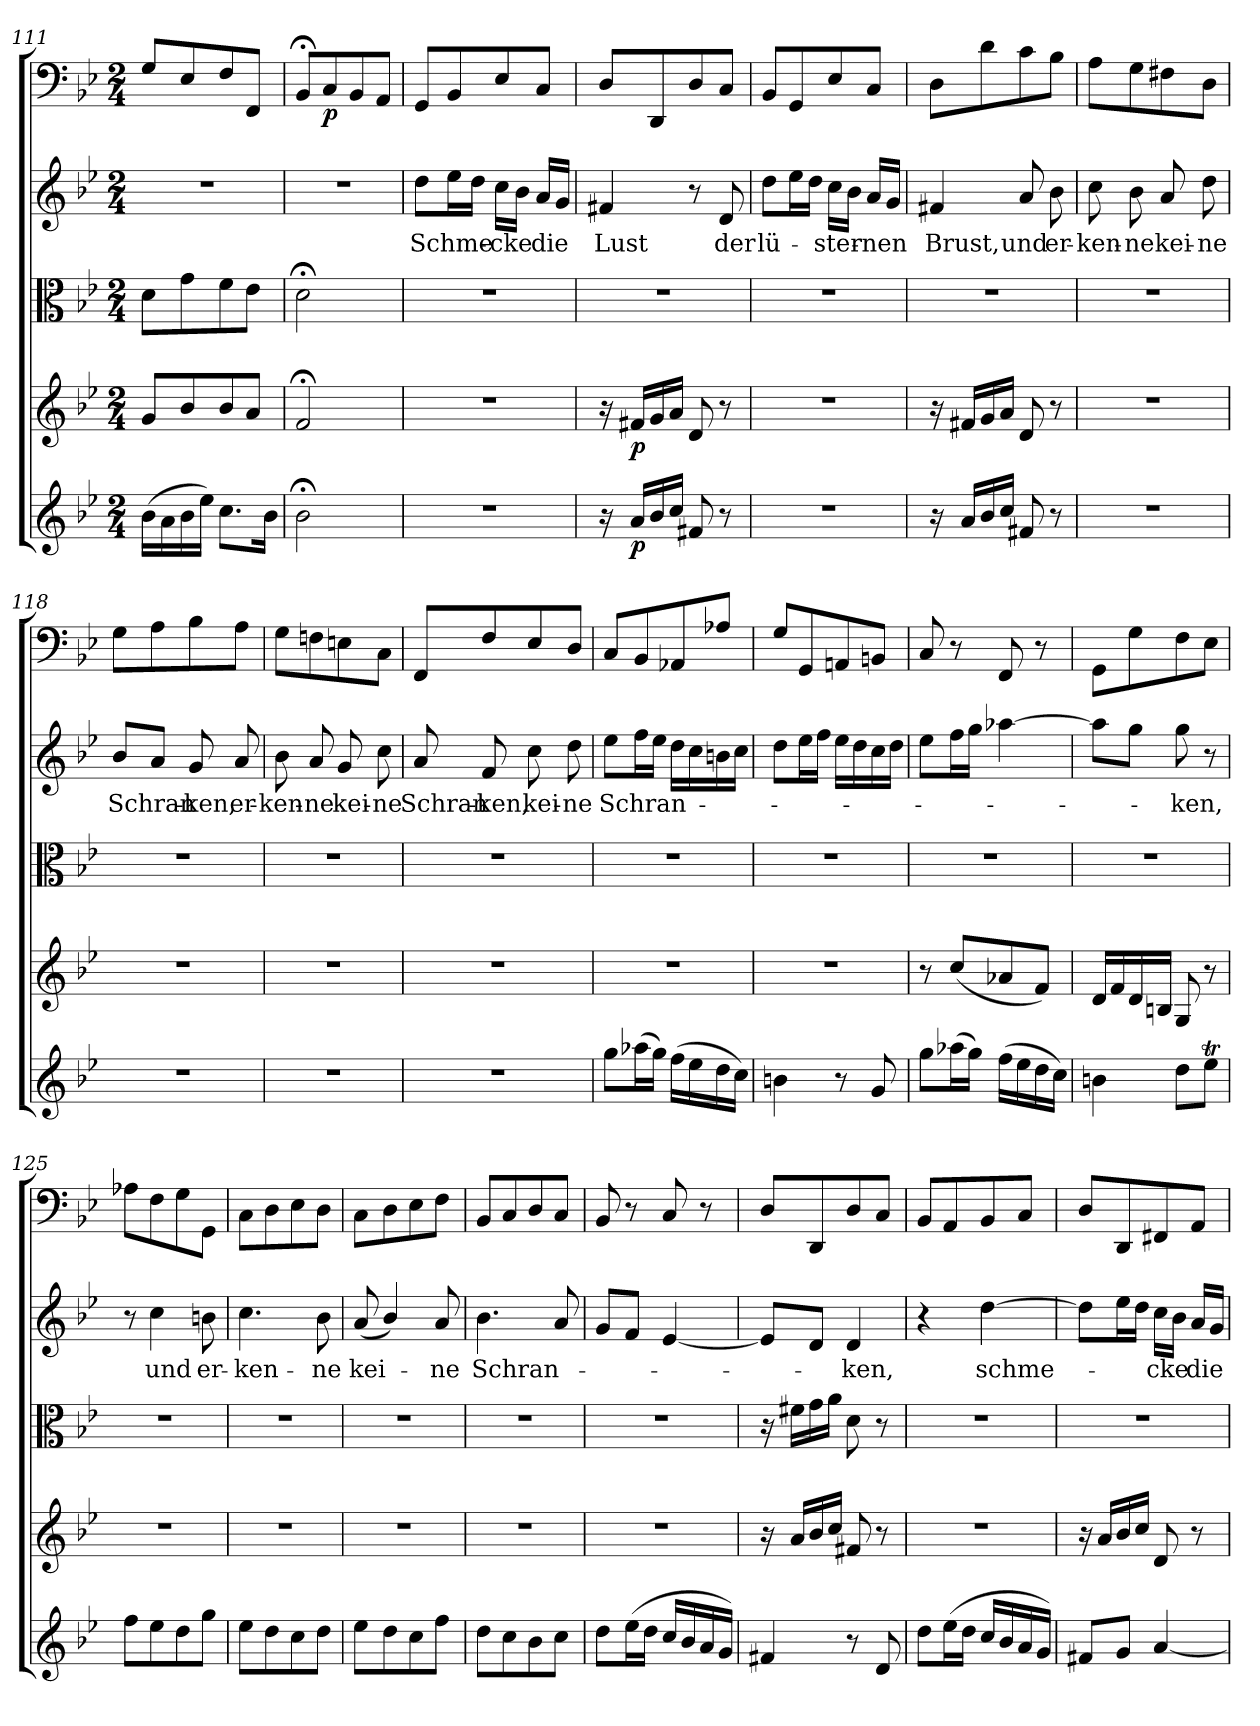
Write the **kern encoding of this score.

**kern	**dynam	**kern	**dynam	**kern	**kern	**text	**kern	**dynam
*part5	*part5	*part4	*part4	*part3	*part2	*part2	*part1	*part1
*staff5	*staff5	*staff4	*staff4	*staff3	*staff2	*staff2	*staff1	*staff1
*clefG2	*	*clefG2	*	*clefC3	*clefG2	*	*clefF4	*
*k[b-e-]	*	*k[b-e-]	*	*k[b-e-]	*k[b-e-]	*	*k[b-e-]	*
*B-:	*	*B-:	*	*B-:	*B-:	*	*B-:	*
*M2/4	*	*M2/4	*	*M2/4	*M2/4	*	*M2/4	*
=111	=111	=111	=111	=111	=111	=111	=111	=111
(16b-\LL	.	8g/L	.	8d\L	2r	.	8G/L	.
16a\	.	.	.	.	.	.	.	.
16b-\	.	8b-/	.	8g\	.	.	8E-/	.
16ee-\JJ)	.	.	.	.	.	.	.	.
8.cc\L	.	8b-/	.	8f\	.	.	8F/	.
.	.	8a/J	.	8e-\J	.	.	8FF/J	.
16b-\Jk	.	.	.	.	.	.	.	.
=112	=112	=112	=112	=112	=112	=112	=112	=112
2b-;<\	.	2f;</	.	2d;<\	2r	.	8BB-;</L	.
.	.	.	.	.	.	.	8C/	p
.	.	.	.	.	.	.	8BB-/	.
.	.	.	.	.	.	.	8AA/J	.
=113	=113	=113	=113	=113	=113	=113	=113	=113
2r	.	2r	.	2r	8dd\L	Schme-	8GG/L	.
.	.	.	.	.	16ee-\L	.	8BB-/	.
.	.	.	.	.	16dd\JJ	.	.	.
.	.	.	.	.	16cc\LL	-cke	8E-/	.
.	.	.	.	.	16b-\JJ	.	.	.
.	.	.	.	.	16a/LL	die	8C/J	.
.	.	.	.	.	16g/JJ	.	.	.
=114	=114	=114	=114	=114	=114	=114	=114	=114
16r	.	16r	.	2r	4f#X/	Lust	8D/L	.
16a/LL	p	16f#X/LL	p	.	.	.	.	.
16b-/	.	16g/	.	.	.	.	8DD/	.
16cc/JJ	.	16a/JJ	.	.	.	.	.	.
8f#X/	.	8d/	.	.	8r	.	8D/	.
8r	.	8r	.	.	8d/	der	8C/J	.
=115	=115	=115	=115	=115	=115	=115	=115	=115
2r	.	2r	.	2r	8dd\L	lü-	8BB-/L	.
.	.	.	.	.	16ee-\L	.	8GG/	.
.	.	.	.	.	16dd\JJ	.	.	.
.	.	.	.	.	16cc\LL	-ster-	8E-/	.
.	.	.	.	.	16b-\JJ	.	.	.
.	.	.	.	.	16a/LL	-nen	8C/J	.
.	.	.	.	.	16g/JJ	.	.	.
=116	=116	=116	=116	=116	=116	=116	=116	=116
16r	.	16r	.	2r	4f#X/	Brust,	8D\L	.
16a/LL	.	16f#X/LL	.	.	.	.	.	.
16b-/	.	16g/	.	.	.	.	8d\	.
16cc/JJ	.	16a/JJ	.	.	.	.	.	.
8f#X/	.	8d/	.	.	8a/	und	8c\	.
8r	.	8r	.	.	8b-\	er-	8B-\J	.
=117	=117	=117	=117	=117	=117	=117	=117	=117
2r	.	2r	.	2r	8cc\	-ken-	8A\L	.
.	.	.	.	.	8b-\	-ne	8G\	.
.	.	.	.	.	8a/	kei-	8F#X\	.
.	.	.	.	.	8dd\	-ne	8D\J	.
=118	=118	=118	=118	=118	=118	=118	=118	=118
2r	.	2r	.	2r	8b-/L	Schran-	8G\L	.
.	.	.	.	.	8a/J	.	8A\	.
.	.	.	.	.	8g/	-ken,	8B-\	.
.	.	.	.	.	8a/	er-	8A\J	.
=119	=119	=119	=119	=119	=119	=119	=119	=119
2r	.	2r	.	2r	8b-\	-ken-	8G\L	.
.	.	.	.	.	8a/	-ne	8Fn\	.
.	.	.	.	.	8g/	kei-	8En\	.
.	.	.	.	.	8cc\	-ne	8C\J	.
=120	=120	=120	=120	=120	=120	=120	=120	=120
2r	.	2r	.	2r	8a/	Schran-	8FF/L	.
.	.	.	.	.	8f/	-ken,	8F/	.
.	.	.	.	.	8cc\	kei-	8E-/	.
.	.	.	.	.	8dd\	-ne	8D/J	.
=121	=121	=121	=121	=121	=121	=121	=121	=121
8gg\L	.	2r	.	2r	8ee-\L	Schran-	8C/L	.
(16aa-X\L	.	.	.	.	16ff\L	.	8BB-/	.
16gg\JJ)	.	.	.	.	16ee-\JJ	.	.	.
(16ff\LL	.	.	.	.	16dd\LL	.	8AA-X/	.
16ee-\	.	.	.	.	16cc\	.	.	.
16dd\	.	.	.	.	16bn\	.	8A-X/J	.
16cc\JJ)	.	.	.	.	16cc\JJ	.	.	.
=122	=122	=122	=122	=122	=122	=122	=122	=122
4bn\	.	2r	.	2r	8dd\L	.	8G/L	.
.	.	.	.	.	16ee-\L	.	8GG/	.
.	.	.	.	.	16ff\JJ	.	.	.
8r	.	.	.	.	16ee-\LL	.	8AAn/	.
.	.	.	.	.	16dd\	.	.	.
8g/	.	.	.	.	16cc\	.	8BBn/J	.
.	.	.	.	.	16dd\JJ	.	.	.
=123	=123	=123	=123	=123	=123	=123	=123	=123
8gg\L	.	8r	.	2r	8ee-\L	.	8C/	.
(16aa-X\L	.	(8cc/L	.	.	16ff\L	.	8r	.
16gg\JJ)	.	.	.	.	16gg\JJ	.	.	.
(16ff\LL	.	8a-X/	.	.	[4aa-X\	.	8FF/	.
16ee-\	.	.	.	.	.	.	.	.
16dd\	.	8f/J)	.	.	.	.	8r	.
16cc\JJ)	.	.	.	.	.	.	.	.
=124	=124	=124	=124	=124	=124	=124	=124	=124
4bn\	.	16d/LL	.	2r	8aa-\L]	.	8GG\L	.
.	.	16f/	.	.	.	.	.	.
.	.	16d/	.	.	8gg\J	.	8G\	.
.	.	16Bn/JJ	.	.	.	.	.	.
8dd\L	.	8G/	.	.	8gg\	-ken,	8F\	.
8ee-T\J	.	8r	.	.	8r	.	8E-\J	.
=125	=125	=125	=125	=125	=125	=125	=125	=125
8ff\L	.	2r	.	2r	8r	.	8A-X\L	.
8ee-\	.	.	.	.	4cc\	und	8F\	.
8dd\	.	.	.	.	.	.	8G\	.
8gg\J	.	.	.	.	8bn\	er-	8GG\J	.
=126	=126	=126	=126	=126	=126	=126	=126	=126
8ee-\L	.	2r	.	2r	4.cc\	-ken-	8C\L	.
8dd\	.	.	.	.	.	.	8D\	.
8cc\	.	.	.	.	.	.	8E-\	.
8dd\J	.	.	.	.	8b-\	-ne	8D\J	.
=127	=127	=127	=127	=127	=127	=127	=127	=127
8ee-\L	.	2r	.	2r	(8a/	kei-	8C\L	.
8dd\	.	.	.	.	4b-/)	.	8D\	.
8cc\	.	.	.	.	.	.	8E-\	.
8ff\J	.	.	.	.	8a/	-ne	8F\J	.
=128	=128	=128	=128	=128	=128	=128	=128	=128
8dd\L	.	2r	.	2r	4.b-\	Schran-	8BB-/L	.
8cc\	.	.	.	.	.	.	8C/	.
8b-\	.	.	.	.	.	.	8D/	.
8cc\J	.	.	.	.	8a/	.	8C/J	.
=129	=129	=129	=129	=129	=129	=129	=129	=129
8dd\L	.	2r	.	2r	8g/L	.	8BB-/	.
(16ee-\L	.	.	.	.	8f/J	.	8r	.
16dd\JJ	.	.	.	.	.	.	.	.
16cc/LL	.	.	.	.	[4e-/	.	8C/	.
16b-/	.	.	.	.	.	.	.	.
16a/	.	.	.	.	.	.	8r	.
16g/JJ)	.	.	.	.	.	.	.	.
=130	=130	=130	=130	=130	=130	=130	=130	=130
4f#X/	.	16r	.	16r	8e-/L]	.	8D/L	.
.	.	16a/LL	.	16f#X\LL	.	.	.	.
.	.	16b-/	.	16g\	8d/J	.	8DD/	.
.	.	16cc/JJ	.	16a\JJ	.	.	.	.
8r	.	8f#X/	.	8d\	4d/	-ken,	8D/	.
8d/	.	8r	.	8r	.	.	8C/J	.
=131	=131	=131	=131	=131	=131	=131	=131	=131
8dd\L	.	2r	.	2r	4r	.	8BB-/L	.
(16ee-\L	.	.	.	.	.	.	8AA/	.
16dd\JJ	.	.	.	.	.	.	.	.
16cc/LL	.	.	.	.	[4dd\	schme-	8BB-/	.
16b-/	.	.	.	.	.	.	.	.
16a/	.	.	.	.	.	.	8C/J	.
16g/JJ)	.	.	.	.	.	.	.	.
=132	=132	=132	=132	=132	=132	=132	=132	=132
8f#X/L	.	16r	.	2r	8dd\L]	.	8D/L	.
.	.	16a/LL	.	.	.	.	.	.
8g/J	.	16b-/	.	.	16ee-\L	.	8DD/	.
.	.	16cc/JJ	.	.	16dd\JJ	.	.	.
[4a/	.	8d/	.	.	16cc\LL	-cke	8FF#X/	.
.	.	.	.	.	16b-\JJ	.	.	.
.	.	8r	.	.	16a/LL	die	8AA/J	.
.	.	.	.	.	16g/JJ	.	.	.
=	=	=	=	=	=	=	=	=
*-	*-	*-	*-	*-	*-	*-	*-	*-
